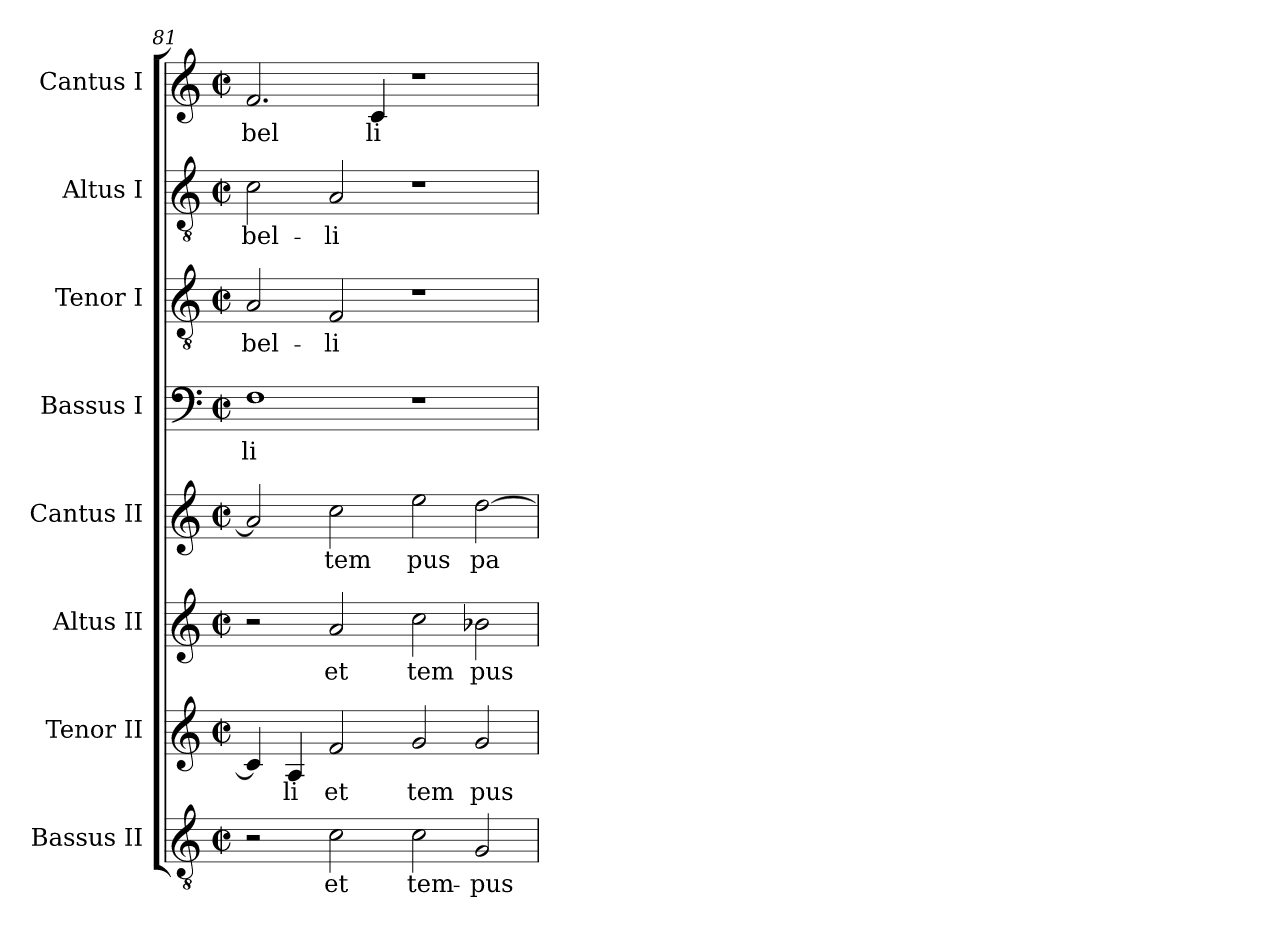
**kern	**text	**kern	**text	**kern	**text	**kern	**text	**kern	**text	**kern	**text	**kern	**text	**kern	**text
*part8	*part8	*part7	*part7	*part6	*part6	*part5	*part5	*part4	*part4	*part3	*part3	*part2	*part2	*part1	*part1
*staff8	*staff8	*staff7	*staff7	*staff6	*staff6	*staff5	*staff5	*staff4	*staff4	*staff3	*staff3	*staff2	*staff2	*staff1	*staff1
*I"Bassus II	*	*I"Tenor II	*	*I"Altus II	*	*I"Cantus II	*	*I"Bassus I	*	*I"Tenor I	*	*I"Altus I	*	*I"Cantus I	*
*clefGv2	*	*clefG2	*	*clefG2	*	*clefG2	*	*clefF4	*	*clefGv2	*	*clefGv2	*	*clefG2	*
*	*	*	*	*	*	*k[]	*	*	*	*	*	*	*	*	*
*	*	*	*	*	*	*C:	*	*	*	*	*	*	*	*	*
*M2/2	*	*M2/2	*	*M2/2	*	*M2/2	*	*M2/2	*	*M2/2	*	*M2/2	*	*M2/2	*
*met(c|)	*	*met(c|)	*	*met(c|)	*	*met(c|)	*	*met(c|)	*	*met(c|)	*	*met(c|)	*	*met(c|)	*
=81	=81	=81	=81	=81	=81	=81	=81	=81	=81	=81	=81	=81	=81	=81	=81
!	!	!	!	!	!	!	!	!	!LO:LY:b:cj	!	!LO:LY:b:cj	!	!LO:LY:b:cj	!	!LO:LY:b:cj
2r	.	4c/]	.	2r	.	2a/]	.	1F	-li	2A/	bel-	2c\	bel-	2.f/	bel
!	!	!	!LO:LY:b:cj	!	!	!	!	!	!	!	!	!	!	!	!
.	.	4A/	li	.	.	.	.	.	.	.	.	.	.	.	.
!	!LO:LY:b:cj	!	!LO:LY:b:cj	!	!LO:LY:b:cj	!	!LO:LY:b:cj	!	!	!	!LO:LY:b:cj	!	!LO:LY:b:cj	!	!
2c\	et	2f/	et	2a/	et	2cc\	tem	.	.	2F/	-li	2A/	-li	.	.
!	!	!	!	!	!	!	!	!	!	!	!	!	!	!	!LO:LY:b:cj
.	.	.	.	.	.	.	.	.	.	.	.	.	.	4c/	li
!	!LO:LY:b:cj	!	!LO:LY:b:cj	!	!LO:LY:b:cj	!	!LO:LY:b:cj	!	!	!	!	!	!	!	!
2c\	tem-	2g/	tem	2cc\	tem	2ee\	pus	1r	.	1r	.	1r	.	1r	.
!	!LO:LY:b:cj	!	!LO:LY:b:cj	!	!LO:LY:b:cj	!	!LO:LY:b:cj	!	!	!	!	!	!	!	!
2G/	-pus	2g/	pus	2b-X\	pus	[>2dd\	pa	.	.	.	.	.	.	.	.
=	=	=	=	=	=	=	=	=	=	=	=	=	=	=	=
*-	*-	*-	*-	*-	*-	*-	*-	*-	*-	*-	*-	*-	*-	*-	*-
